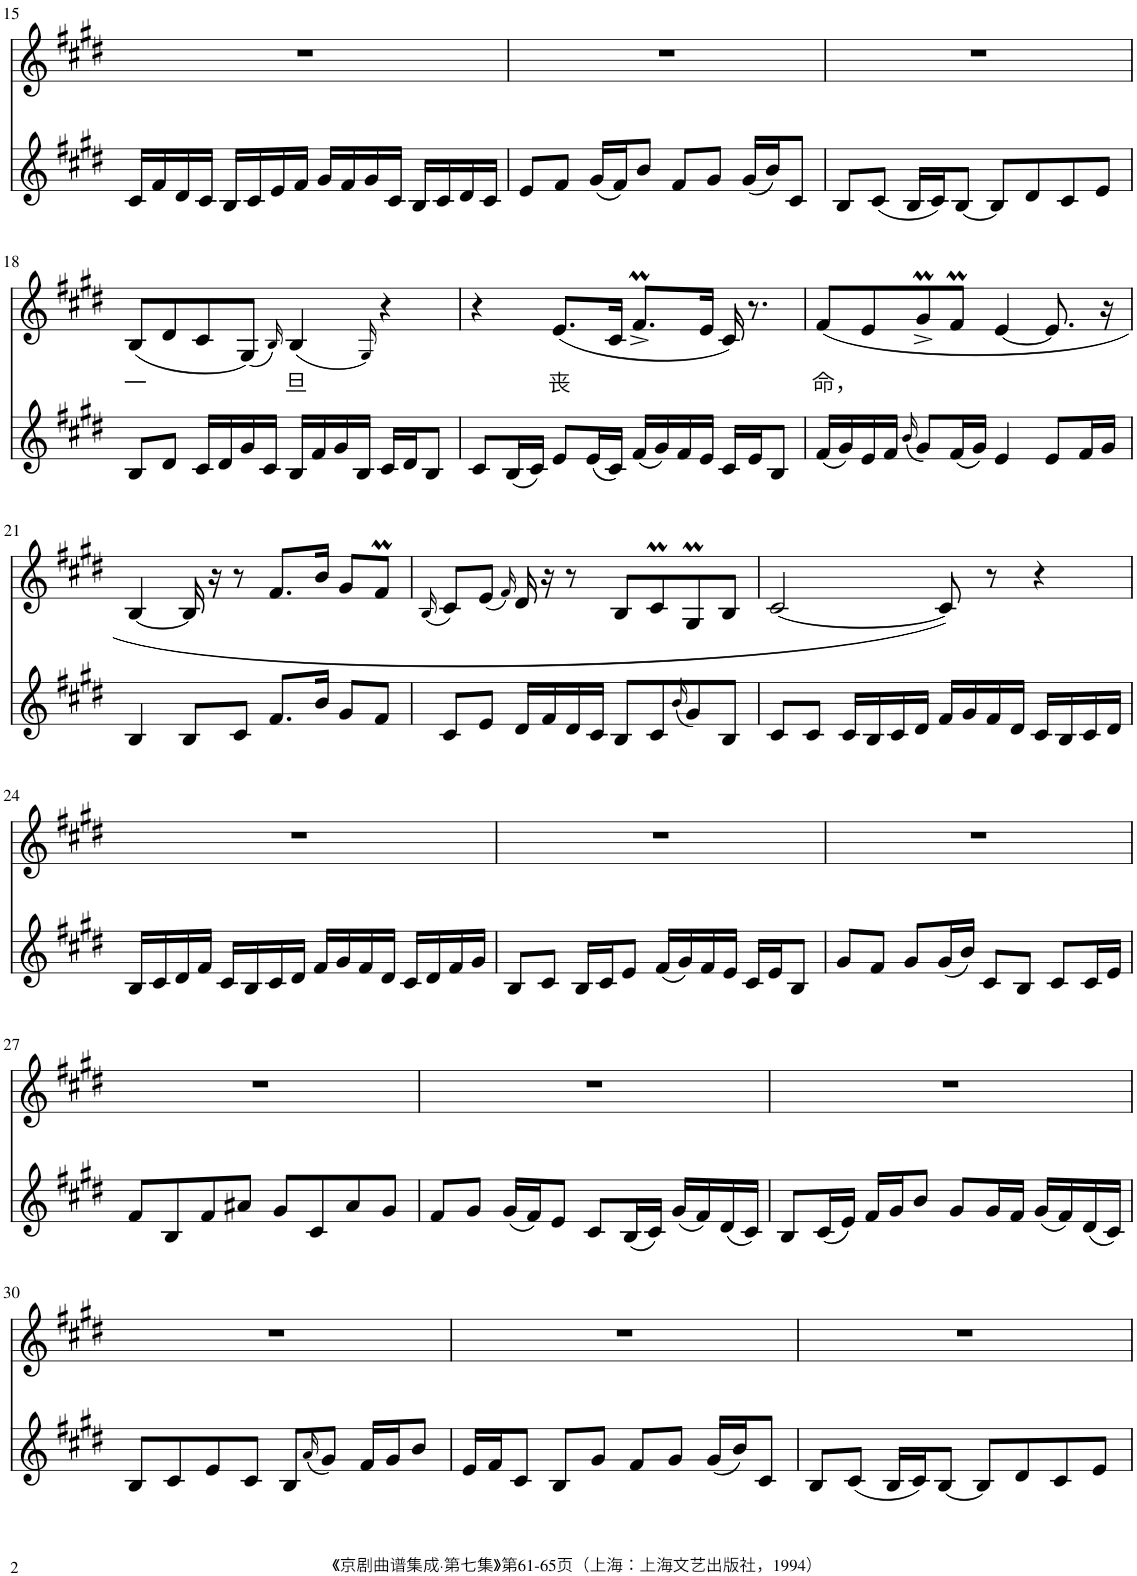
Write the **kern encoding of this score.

**kern	**kern	**text
*part2	*part1	*part1
*staff2	*staff1	*staff1
*I"Piano	*I"Piano	*
*I'Pno	*I'Pno	*
!!LO:PB:g=z
*clefG2	*clefG2	*
*k[f#c#g#d#]	*k[f#c#g#d#]	*
*M4/4	*M4/4	*
=15	=15	=15
16c#/LL	1r	.
16f#/	.	.
16d#/	.	.
16c#/JJ	.	.
16B/LL	.	.
16c#/	.	.
16e/	.	.
16f#/JJ	.	.
16g#/LL	.	.
16f#/	.	.
16g#/	.	.
16c#/JJ	.	.
16B/LL	.	.
16c#/	.	.
16d#/	.	.
16c#/JJ	.	.
=16	=16	=16
8e/L	1r	.
8f#/J	.	.
(16g#/LL	.	.
16f#/J)	.	.
8b/J	.	.
8f#/L	.	.
8g#/J	.	.
(16g#/LL	.	.
16b/J)	.	.
8c#/J	.	.
=17	=17	=17
8B/L	1r	.
(8c#/J	.	.
16B/LL	.	.
16c#/J)	.	.
[8B/J	.	.
8B/L]	.	.
8d#/	.	.
8c#/	.	.
8e/J	.	.
!!LO:LB:g=z
=18	=18	=18
!	!	!LO:LY:b
8B/L	(8B/L	一
8d#/J	8d#/	.
16c#/LL	8c#/	.
16d#/	.	.
16g#/	(8G#/J)	.
16c#/JJ	.	.
.	16qB/)	.
!	!	!LO:LY:b
16B/LL	(4B/	旦
16f#/	.	.
16g#/	.	.
16B/JJ	.	.
.	16qG#/)	.
16c#/LL	4r	.
16d#/J	.	.
8B/J	.	.
=19	=19	=19
8c#/L	4r	.
(16B/L	.	.
16c#/JJ)	.	.
!	!	!LO:LY:b
8e/L	(8.e/L	丧
(16e/L	.	.
16c#/JJ)	16c#/Jk	.
(16f#/LL	8.f#M^/L	.
16g#/)	.	.
16f#/	.	.
16e/JJ	16e/Jk	.
16c#/LL	16c#/)	.
16e/J	8.r	.
8B/J	.	.
=20	=20	=20
!	!	!LO:LY:b
(16f#/LL	(8f#/L	命，
16g#/)	.	.
16e/	8e/	.
16f#/JJ	.	.
(16qb/	.	.
8g#/L)	8g#m^/	.
(16f#/L	8f#M/J	.
16g#/JJ)	.	.
4e/	[4e/	.
8e/L	8.e/]	.
16f#/L	.	.
16g#/JJ	16r	.
!!LO:LB:g=z
=21	=21	=21
4B/	[4B/	.
8B/L	16B/]	.
.	16r	.
8c#/J	8r	.
8.f#/L	8.f#/L	.
16b/Jk	16b/Jk	.
8g#/L	8g#/L	.
8f#/J	8f#M/J	.
=22	=22	=22
.	(16qB/	.
8c#/L	8c#/L)	.
8e/J	(8e/J	.
.	16qf#/)	.
16d#/LL	16d#/	.
16f#/	16r	.
16d#/	8r	.
16c#/JJ	.	.
8B/L	8B/L	.
8c#/	8c#M/	.
(16qb/	.	.
8g#/)	8G#m/	.
8B/J	8B/J	.
=23	=23	=23
8c#/L	[2c#/	.
8c#/J	.	.
16c#/LL	.	.
16B/	.	.
16c#/	.	.
16d#/JJ	.	.
16f#/LL	8c#/])	.
16g#/	.	.
16f#/	8r	.
16d#/JJ	.	.
16c#/LL	4r	.
16B/	.	.
16c#/	.	.
16d#/JJ	.	.
!!LO:LB:g=z
=24	=24	=24
16B/LL	1r	.
16c#/	.	.
16d#/	.	.
16f#/JJ	.	.
16c#/LL	.	.
16B/	.	.
16c#/	.	.
16d#/JJ	.	.
16f#/LL	.	.
16g#/	.	.
16f#/	.	.
16d#/JJ	.	.
16c#/LL	.	.
16d#/	.	.
16f#/	.	.
16g#/JJ	.	.
=25	=25	=25
8B/L	1r	.
8c#/J	.	.
16B/LL	.	.
16c#/J	.	.
8e/J	.	.
(16f#/LL	.	.
16g#/)	.	.
16f#/	.	.
16e/JJ	.	.
16c#/LL	.	.
16e/J	.	.
8B/J	.	.
=26	=26	=26
8g#/L	1r	.
8f#/J	.	.
8g#/L	.	.
(16g#/L	.	.
16b/JJ)	.	.
8c#/L	.	.
8B/J	.	.
8c#/L	.	.
16c#/L	.	.
16e/JJ	.	.
!!LO:LB:g=z
=27	=27	=27
8f#/L	1r	.
8B/	.	.
8f#/	.	.
8a#X/J	.	.
8g#/L	.	.
8c#/	.	.
8a#/	.	.
8g#/J	.	.
=28	=28	=28
8f#/L	1r	.
8g#/J	.	.
(16g#/LL	.	.
16f#/J)	.	.
8e/J	.	.
8c#/L	.	.
(16B/L	.	.
16c#/JJ)	.	.
(16g#/LL	.	.
16f#/)	.	.
(16d#/	.	.
16c#/JJ)	.	.
=29	=29	=29
8B/L	1r	.
(16c#/L	.	.
16e/JJ)	.	.
16f#/LL	.	.
16g#/J	.	.
8b/J	.	.
8g#/L	.	.
16g#/L	.	.
16f#/JJ	.	.
(16g#/LL	.	.
16f#/)	.	.
(16d#/	.	.
16c#/JJ)	.	.
!!LO:LB:g=z
=30	=30	=30
8B/L	1r	.
8c#/	.	.
8e/	.	.
8c#/J	.	.
8B/L	.	.
(16qa/	.	.
8g#/J)	.	.
16f#/LL	.	.
16g#/J	.	.
8b/J	.	.
=31	=31	=31
16e/LL	1r	.
16f#/J	.	.
8c#/J	.	.
8B/L	.	.
8g#/J	.	.
8f#/L	.	.
8g#/J	.	.
(16g#/LL	.	.
16b/J)	.	.
8c#/J	.	.
=32	=32	=32
8B/L	1r	.
(8c#/J	.	.
16B/LL	.	.
16c#/J)	.	.
[8B/J	.	.
8B/L]	.	.
8d#/	.	.
8c#/	.	.
8e/J	.	.
=	=	=
*-	*-	*-
